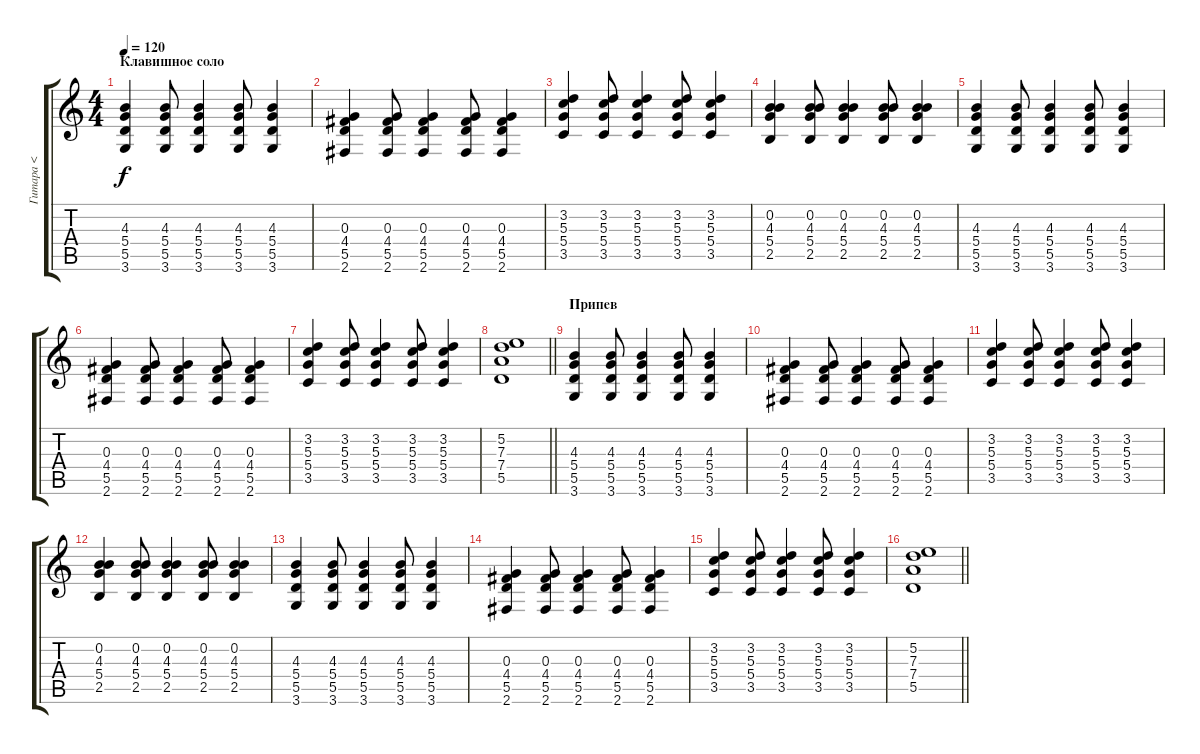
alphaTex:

\track ("Гитара <" "Гитара <") {instrument acousticguitarsteel}
\staff {score tabs}
\tuning (E4 B3 G3 D3 A2 E2) {hide}
\ts (4 4)
\section ("" "Клавишное соло")
\tempo 120
\clef g2
\ks c
(4.3 5.4 5.5 3.6).4{dy f volume 10} (4.3 5.4 5.5 3.6).8 (4.3 5.4 5.5 3.6).4 (4.3 5.4 5.5 3.6).8 (4.3 5.4 5.5 3.6).4 |
(0.3 4.4 5.5 2.6).4 (0.3 4.4 5.5 2.6).8 (0.3 4.4 5.5 2.6).4 (0.3 4.4 5.5 2.6).8 (0.3 4.4 5.5 2.6).4 |
(3.2 5.3 5.4 3.5).4 (3.2 5.3 5.4 3.5).8 (3.2 5.3 5.4 3.5).4 (3.2 5.3 5.4 3.5).8 (3.2 5.3 5.4 3.5).4 |
(0.2 4.3 5.4 2.5).4 (0.2 4.3 5.4 2.5).8 (0.2 4.3 5.4 2.5).4 (0.2 4.3 5.4 2.5).8 (0.2 4.3 5.4 2.5).4 |
(4.3 5.4 5.5 3.6).4 (4.3 5.4 5.5 3.6).8 (4.3 5.4 5.5 3.6).4 (4.3 5.4 5.5 3.6).8 (4.3 5.4 5.5 3.6).4 |
(0.3 4.4 5.5 2.6).4 (0.3 4.4 5.5 2.6).8 (0.3 4.4 5.5 2.6).4 (0.3 4.4 5.5 2.6).8 (0.3 4.4 5.5 2.6).4 |
(3.2 5.3 5.4 3.5).4 (3.2 5.3 5.4 3.5).8 (3.2 5.3 5.4 3.5).4 (3.2 5.3 5.4 3.5).8 (3.2 5.3 5.4 3.5).4 |
\barLineRight lightlight
(5.2 7.3 7.4 5.5).1 |
\section ("" "Припев")
(4.3 5.4 5.5 3.6).4{volume 9 instrument distortionguitar} (4.3 5.4 5.5 3.6).8 (4.3 5.4 5.5 3.6).4 (4.3 5.4 5.5 3.6).8 (4.3 5.4 5.5 3.6).4 |
(0.3 4.4 5.5 2.6).4 (0.3 4.4 5.5 2.6).8 (0.3 4.4 5.5 2.6).4 (0.3 4.4 5.5 2.6).8 (0.3 4.4 5.5 2.6).4 |
(3.2 5.3 5.4 3.5).4 (3.2 5.3 5.4 3.5).8 (3.2 5.3 5.4 3.5).4 (3.2 5.3 5.4 3.5).8 (3.2 5.3 5.4 3.5).4 |
(0.2 4.3 5.4 2.5).4 (0.2 4.3 5.4 2.5).8 (0.2 4.3 5.4 2.5).4 (0.2 4.3 5.4 2.5).8 (0.2 4.3 5.4 2.5).4 |
(4.3 5.4 5.5 3.6).4 (4.3 5.4 5.5 3.6).8 (4.3 5.4 5.5 3.6).4 (4.3 5.4 5.5 3.6).8 (4.3 5.4 5.5 3.6).4 |
(0.3 4.4 5.5 2.6).4 (0.3 4.4 5.5 2.6).8 (0.3 4.4 5.5 2.6).4 (0.3 4.4 5.5 2.6).8 (0.3 4.4 5.5 2.6).4 |
(3.2 5.3 5.4 3.5).4 (3.2 5.3 5.4 3.5).8 (3.2 5.3 5.4 3.5).4 (3.2 5.3 5.4 3.5).8 (3.2 5.3 5.4 3.5).4 |
\barLineRight lightlight
(5.2 7.3 7.4 5.5).1
